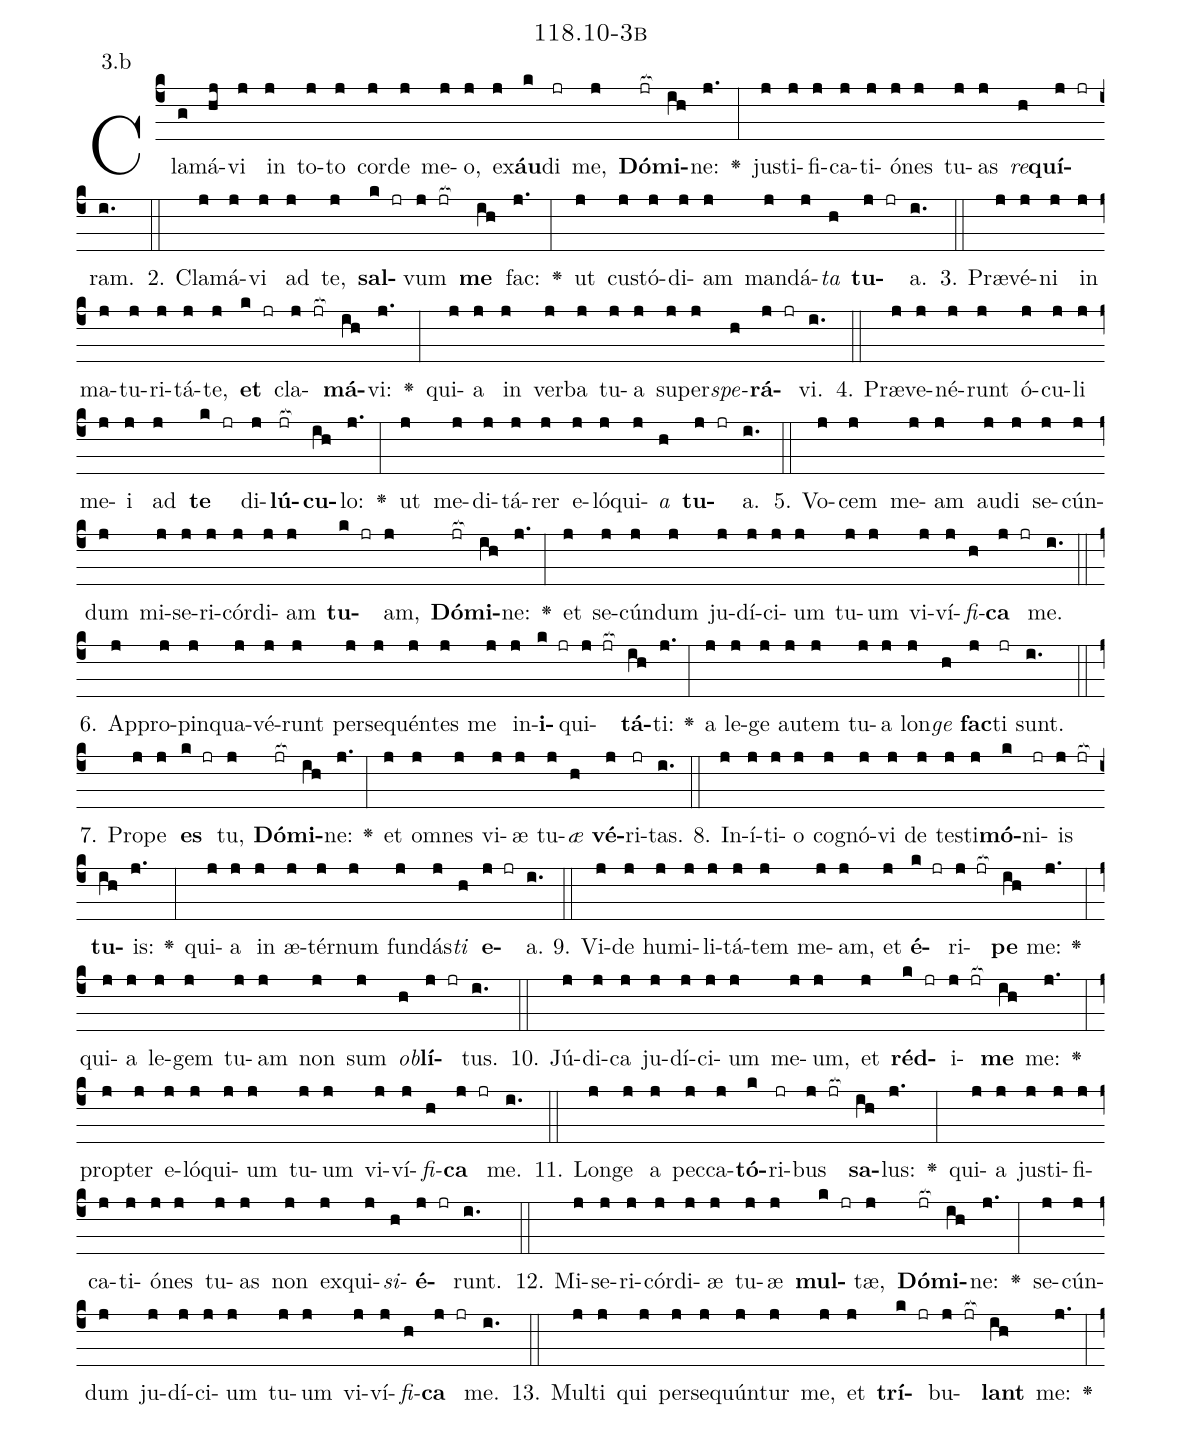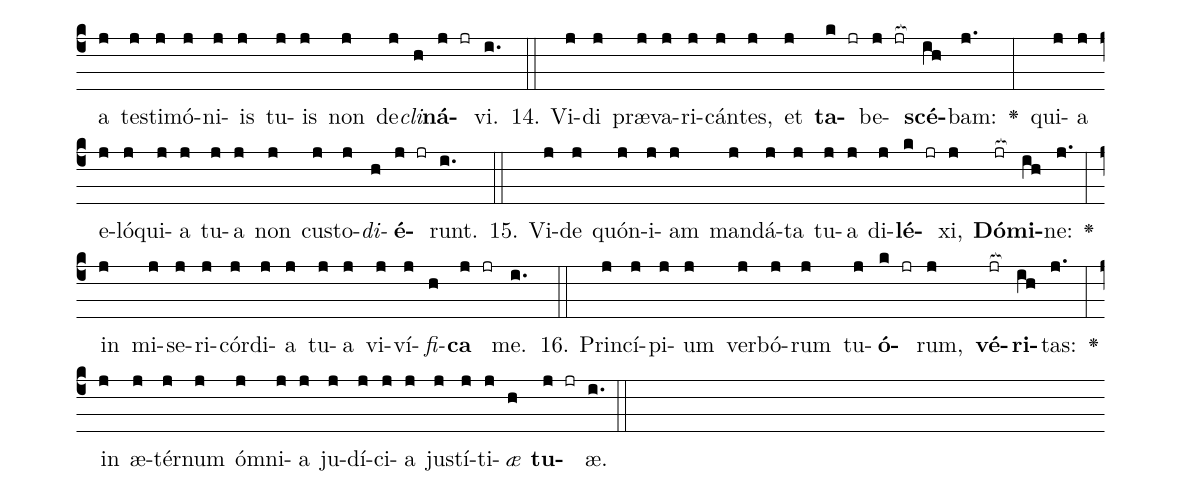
name: 118.10-3b;
annotation: 3.b;
%%
(c4)Cla(g)má(hj)vi(j) in(j) to(j)to(j) cor(j)de(j) me(j)o,(j) ex(j)<b>áu</b>(k)di(jr) me,(j) <b>Dó</b>(jr[ocb:1{])<b>mi</b>(ih[ocb:0}])ne:(j.) <v>\greheightstar</v>(:) jus(j)ti(j)fi(j)ca(j)ti(j)ó(j)nes(j) tu(j)as(j) <i>re</i>(h)<b>quí</b>(j jr)ram.(i.) (::)
2. Cla(j)má(j)vi(j) ad(j) te,(j) <b>sal</b>(k jr)vum(j jr[ocb:1{]) <b>me</b>(ih[ocb:0}]) fac:(j.) <v>\greheightstar</v>(:) ut(j) cus(j)tó(j)di(j)am(j) man(j)dá(j)<i>ta</i>(h) <b>tu</b>(j jr)a.(i.) (::)
3. Præ(j)vé(j)ni(j) in(j) ma(j)tu(j)ri(j)tá(j)te,(j) <b>et</b>(k jr) cla(j jr[ocb:1{])<b>má</b>(ih[ocb:0}])vi:(j.) <v>\greheightstar</v>(:) qui(j)a(j) in(j) ver(j)ba(j) tu(j)a(j) su(j)per(j)<i>spe</i>(h)<b>rá</b>(j jr)vi.(i.) (::)
4. Præ(j)ve(j)né(j)runt(j) ó(j)cu(j)li(j) me(j)i(j) ad(j) <b>te</b>(k jr) di(j)<b>lú</b>(jr[ocb:1{])<b>cu</b>(ih[ocb:0}])lo:(j.) <v>\greheightstar</v>(:) ut(j) me(j)di(j)tá(j)rer(j) e(j)ló(j)qui(j)<i>a</i>(h) <b>tu</b>(j jr)a.(i.) (::)
5. Vo(j)cem(j) me(j)am(j) au(j)di(j) se(j)cún(j)dum(j) mi(j)se(j)ri(j)cór(j)di(j)am(j) <b>tu</b>(k jr)am,(j) <b>Dó</b>(jr[ocb:1{])<b>mi</b>(ih[ocb:0}])ne:(j.) <v>\greheightstar</v>(:) et(j) se(j)cún(j)dum(j) ju(j)dí(j)ci(j)um(j) tu(j)um(j) vi(j)ví(j)<i>fi</i>(h)<b>ca</b>(j jr) me.(i.) (::)
6. Ap(j)pro(j)pin(j)qua(j)vé(j)runt(j) per(j)se(j)quén(j)tes(j) me(j) in(j)<b>i</b>(k jr)qui(j jr[ocb:1{])<b>tá</b>(ih[ocb:0}])ti:(j.) <v>\greheightstar</v>(:) a(j) le(j)ge(j) au(j)tem(j) tu(j)a(j) lon(j)<i>ge</i>(h) <b>fac</b>(j)ti(jr) sunt.(i.) (::)
7. Pro(j)pe(j) <b>es</b>(k jr) tu,(j) <b>Dó</b>(jr[ocb:1{])<b>mi</b>(ih[ocb:0}])ne:(j.) <v>\greheightstar</v>(:) et(j) om(j)nes(j) vi(j)æ(j) tu(j)<i>æ</i>(h) <b>vé</b>(j)ri(jr)tas.(i.) (::)
8. In(j)í(j)ti(j)o(j) co(j)gnó(j)vi(j) de(j) tes(j)ti(j)<b>mó</b>(k)ni(jr)is(j jr[ocb:1{]) <b>tu</b>(ih[ocb:0}])is:(j.) <v>\greheightstar</v>(:) qui(j)a(j) in(j) æ(j)tér(j)num(j) fun(j)dás(j)<i>ti</i>(h) <b>e</b>(j jr)a.(i.) (::)
9. Vi(j)de(j) hu(j)mi(j)li(j)tá(j)tem(j) me(j)am,(j) et(j) <b>é</b>(k jr)ri(j jr[ocb:1{])<b>pe</b>(ih[ocb:0}]) me:(j.) <v>\greheightstar</v>(:) qui(j)a(j) le(j)gem(j) tu(j)am(j) non(j) sum(j) <i>ob</i>(h)<b>lí</b>(j jr)tus.(i.) (::)
10. Jú(j)di(j)ca(j) ju(j)dí(j)ci(j)um(j) me(j)um,(j) et(j) <b>réd</b>(k jr)i(j jr[ocb:1{])<b>me</b>(ih[ocb:0}]) me:(j.) <v>\greheightstar</v>(:) prop(j)ter(j) e(j)ló(j)qui(j)um(j) tu(j)um(j) vi(j)ví(j)<i>fi</i>(h)<b>ca</b>(j jr) me.(i.) (::)
11. Lon(j)ge(j) a(j) pec(j)ca(j)<b>tó</b>(k)ri(jr)bus(j jr[ocb:1{]) <b>sa</b>(ih[ocb:0}])lus:(j.) <v>\greheightstar</v>(:) qui(j)a(j) jus(j)ti(j)fi(j)ca(j)ti(j)ó(j)nes(j) tu(j)as(j) non(j) ex(j)qui(j)<i>si</i>(h)<b>é</b>(j jr)runt.(i.) (::)
12. Mi(j)se(j)ri(j)cór(j)di(j)æ(j) tu(j)æ(j) <b>mul</b>(k jr)tæ,(j) <b>Dó</b>(jr[ocb:1{])<b>mi</b>(ih[ocb:0}])ne:(j.) <v>\greheightstar</v>(:) se(j)cún(j)dum(j) ju(j)dí(j)ci(j)um(j) tu(j)um(j) vi(j)ví(j)<i>fi</i>(h)<b>ca</b>(j jr) me.(i.) (::)
13. Mul(j)ti(j) qui(j) per(j)se(j)quún(j)tur(j) me,(j) et(j) <b>trí</b>(k jr)bu(j jr[ocb:1{])<b>lant</b>(ih[ocb:0}]) me:(j.) <v>\greheightstar</v>(:) a(j) tes(j)ti(j)mó(j)ni(j)is(j) tu(j)is(j) non(j) de(j)<i>cli</i>(h)<b>ná</b>(j jr)vi.(i.) (::)
14. Vi(j)di(j) præ(j)va(j)ri(j)cán(j)tes,(j) et(j) <b>ta</b>(k jr)be(j jr[ocb:1{])<b>scé</b>(ih[ocb:0}])bam:(j.) <v>\greheightstar</v>(:) qui(j)a(j) e(j)ló(j)qui(j)a(j) tu(j)a(j) non(j) cus(j)to(j)<i>di</i>(h)<b>é</b>(j jr)runt.(i.) (::)
15. Vi(j)de(j) quón(j)i(j)am(j) man(j)dá(j)ta(j) tu(j)a(j) di(j)<b>lé</b>(k jr)xi,(j) <b>Dó</b>(jr[ocb:1{])<b>mi</b>(ih[ocb:0}])ne:(j.) <v>\greheightstar</v>(:) in(j) mi(j)se(j)ri(j)cór(j)di(j)a(j) tu(j)a(j) vi(j)ví(j)<i>fi</i>(h)<b>ca</b>(j jr) me.(i.) (::)
16. Prin(j)cí(j)pi(j)um(j) ver(j)bó(j)rum(j) tu(j)<b>ó</b>(k jr)rum,(j) <b>vé</b>(jr[ocb:1{])<b>ri</b>(ih[ocb:0}])tas:(j.) <v>\greheightstar</v>(:) in(j) æ(j)tér(j)num(j) óm(j)ni(j)a(j) ju(j)dí(j)ci(j)a(j) jus(j)tí(j)ti(j)<i>æ</i>(h) <b>tu</b>(j jr)æ.(i.) (::)
